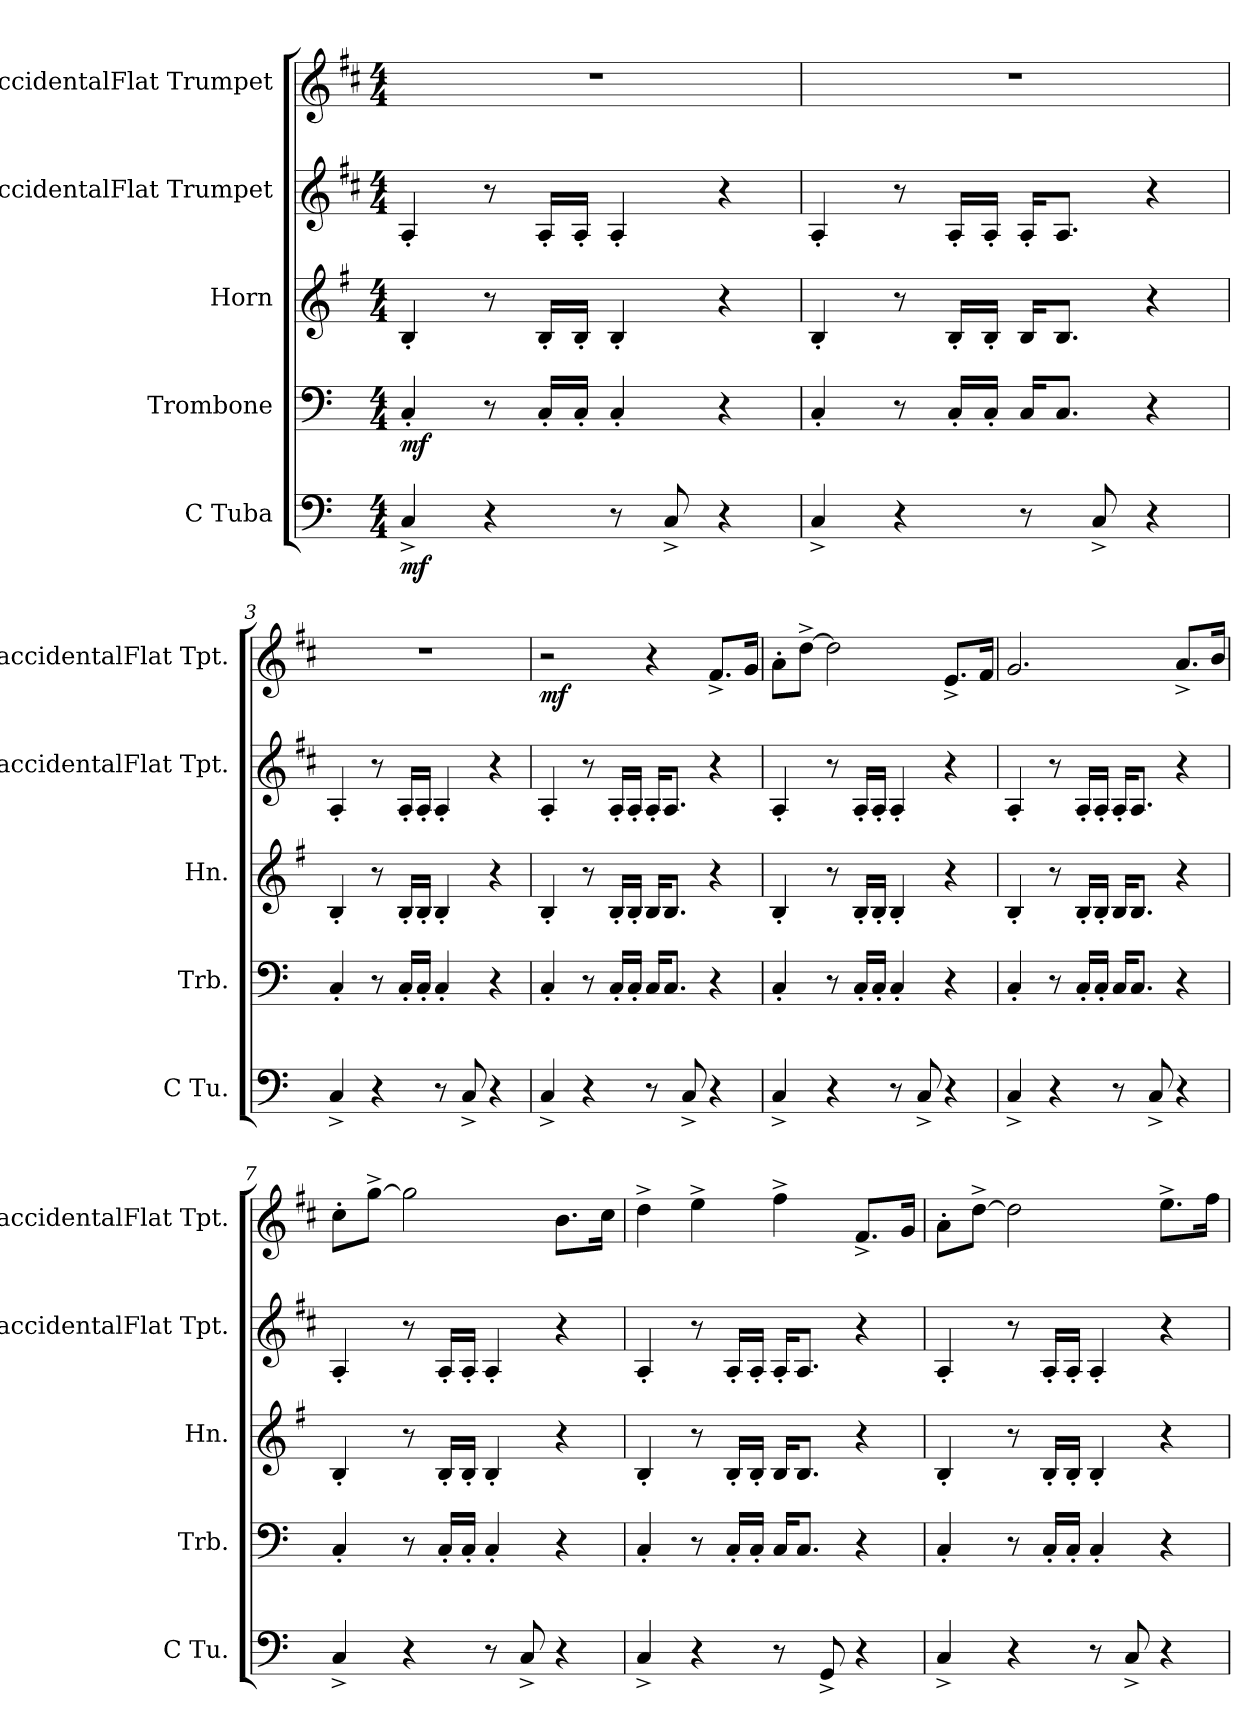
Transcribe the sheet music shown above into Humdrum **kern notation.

**kern	**dynam	**kern	**dynam	**kern	**dynam	**kern	**kern	**dynam
*part5	*part5	*part4	*part4	*part3	*part3	*part2	*part1	*part1
*staff5	*staff5	*staff4	*staff4	*staff3	*staff3	*staff2	*staff1	*staff1
*I"C Tuba	*	*I"Trombone	*	*I"Horn	*	*I"BaccidentalFlat Trumpet	*I"BaccidentalFlat Trumpet	*
*I'C Tu.	*	*I'Trb.	*	*I'Hn.	*	*I'BaccidentalFlat Tpt.	*I'BaccidentalFlat Tpt.	*
*clefF4	*	*clefF4	*	*clefG2	*	*clefG2	*clefG2	*
*	*	*	*	*ITrd4c7	*	*ITrd1c2	*ITrd1c2	*
*k[]	*	*k[]	*	*k[]	*	*k[]	*k[]	*
*M4/4	*	*M4/4	*	*M4/4	*	*M4/4	*M4/4	*
=1	=1	=1	=1	=1	=1	=1	=1	=1
!	!LO:DY:b	!	!LO:DY:b	!	!LO:DY:a	!	!	!
!	!	!	!	!	!LO:DY:n=1:b	!	!	!
4C^/	mf	4C'/	mf	4E'/	mp mp	4G'/	1r	.
4r	.	8r	.	8r	.	8r	.	.
.	.	16C'/LL	.	16E'/LL	.	16G'/LL	.	.
.	.	16C'/JJ	.	16E'/JJ	.	16G'/JJ	.	.
8r	.	4C'/	.	4E'/	.	4G'/	.	.
8C^/	.	.	.	.	.	.	.	.
4r	.	4r	.	4r	.	4r	.	.
=2	=2	=2	=2	=2	=2	=2	=2	=2
4C^/	.	4C'/	.	4E'/	.	4G'/	1r	.
4r	.	8r	.	8r	.	8r	.	.
.	.	16C'/LL	.	16E'/LL	.	16G'/LL	.	.
.	.	16C'/JJ	.	16E'/JJ	.	16G'/JJ	.	.
8r	.	16C/KL	.	16E/KL	.	16G'/KL	.	.
.	.	8.C/J	.	8.E/J	.	8.G/J	.	.
8C^/	.	.	.	.	.	.	.	.
4r	.	4r	.	4r	.	4r	.	.
=3	=3	=3	=3	=3	=3	=3	=3	=3
4C^/	.	4C'/	.	4E'/	.	4G'/	1r	.
4r	.	8r	.	8r	.	8r	.	.
.	.	16C'/LL	.	16E'/LL	.	16G'/LL	.	.
.	.	16C'/JJ	.	16E'/JJ	.	16G'/JJ	.	.
8r	.	4C'/	.	4E'/	.	4G'/	.	.
8C^/	.	.	.	.	.	.	.	.
4r	.	4r	.	4r	.	4r	.	.
=4	=4	=4	=4	=4	=4	=4	=4	=4
!	!	!	!	!	!	!	!	!LO:DY:b
4C^/	.	4C'/	.	4E'/	.	4G'/	2r	mf
4r	.	8r	.	8r	.	8r	.	.
.	.	16C'/LL	.	16E'/LL	.	16G'/LL	.	.
.	.	16C'/JJ	.	16E'/JJ	.	16G'/JJ	.	.
8r	.	16C/KL	.	16E/KL	.	16G'/KL	4r	.
.	.	8.C/J	.	8.E/J	.	8.G/J	.	.
8C^/	.	.	.	.	.	.	.	.
4r	.	4r	.	4r	.	4r	8.e^/L	.
.	.	.	.	.	.	.	16f/Jk	.
!!LO:LB:g=z
=5	=5	=5	=5	=5	=5	=5	=5	=5
4C^/	.	4C'/	.	4E'/	.	4G'/	8g'\L	.
.	.	.	.	.	.	.	[8cc^\J	.
4r	.	8r	.	8r	.	8r	2cc\]	.
.	.	16C'/LL	.	16E'/LL	.	16G'/LL	.	.
.	.	16C'/JJ	.	16E'/JJ	.	16G'/JJ	.	.
8r	.	4C'/	.	4E'/	.	4G'/	.	.
8C^/	.	.	.	.	.	.	.	.
4r	.	4r	.	4r	.	4r	8.d^/L	.
.	.	.	.	.	.	.	16e/Jk	.
=6	=6	=6	=6	=6	=6	=6	=6	=6
4C^/	.	4C'/	.	4E'/	.	4G'/	2.f/	.
4r	.	8r	.	8r	.	8r	.	.
.	.	16C'/LL	.	16E'/LL	.	16G'/LL	.	.
.	.	16C'/JJ	.	16E'/JJ	.	16G'/JJ	.	.
8r	.	16C/KL	.	16E/KL	.	16G'/KL	.	.
.	.	8.C/J	.	8.E/J	.	8.G/J	.	.
8C^/	.	.	.	.	.	.	.	.
4r	.	4r	.	4r	.	4r	8.g^/L	.
.	.	.	.	.	.	.	16a/Jk	.
=7	=7	=7	=7	=7	=7	=7	=7	=7
4C^/	.	4C'/	.	4E'/	.	4G'/	8b'\L	.
.	.	.	.	.	.	.	[8ff^\J	.
4r	.	8r	.	8r	.	8r	2ff\]	.
.	.	16C'/LL	.	16E'/LL	.	16G'/LL	.	.
.	.	16C'/JJ	.	16E'/JJ	.	16G'/JJ	.	.
8r	.	4C'/	.	4E'/	.	4G'/	.	.
8C^/	.	.	.	.	.	.	.	.
4r	.	4r	.	4r	.	4r	8.a\L	.
.	.	.	.	.	.	.	16b\Jk	.
!!LO:PB:g=z
=8	=8	=8	=8	=8	=8	=8	=8	=8
4C^/	.	4C'/	.	4E'/	.	4G'/	4cc^\	.
4r	.	8r	.	8r	.	8r	4dd^\	.
.	.	16C'/LL	.	16E'/LL	.	16G'/LL	.	.
.	.	16C'/JJ	.	16E'/JJ	.	16G'/JJ	.	.
8r	.	16C/KL	.	16E/KL	.	16G'/KL	4ee^\	.
.	.	8.C/J	.	8.E/J	.	8.G/J	.	.
8GG^/	.	.	.	.	.	.	.	.
4r	.	4r	.	4r	.	4r	8.e^/L	.
.	.	.	.	.	.	.	16f/Jk	.
=9	=9	=9	=9	=9	=9	=9	=9	=9
4C^/	.	4C'/	.	4E'/	.	4G'/	8g'\L	.
.	.	.	.	.	.	.	[8cc^\J	.
4r	.	8r	.	8r	.	8r	2cc\]	.
.	.	16C'/LL	.	16E'/LL	.	16G'/LL	.	.
.	.	16C'/JJ	.	16E'/JJ	.	16G'/JJ	.	.
8r	.	4C'/	.	4E'/	.	4G'/	.	.
8C^/	.	.	.	.	.	.	.	.
4r	.	4r	.	4r	.	4r	8.dd^\L	.
.	.	.	.	.	.	.	16ee\Jk	.
=	=	=	=	=	=	=	=	=
*-	*-	*-	*-	*-	*-	*-	*-	*-
